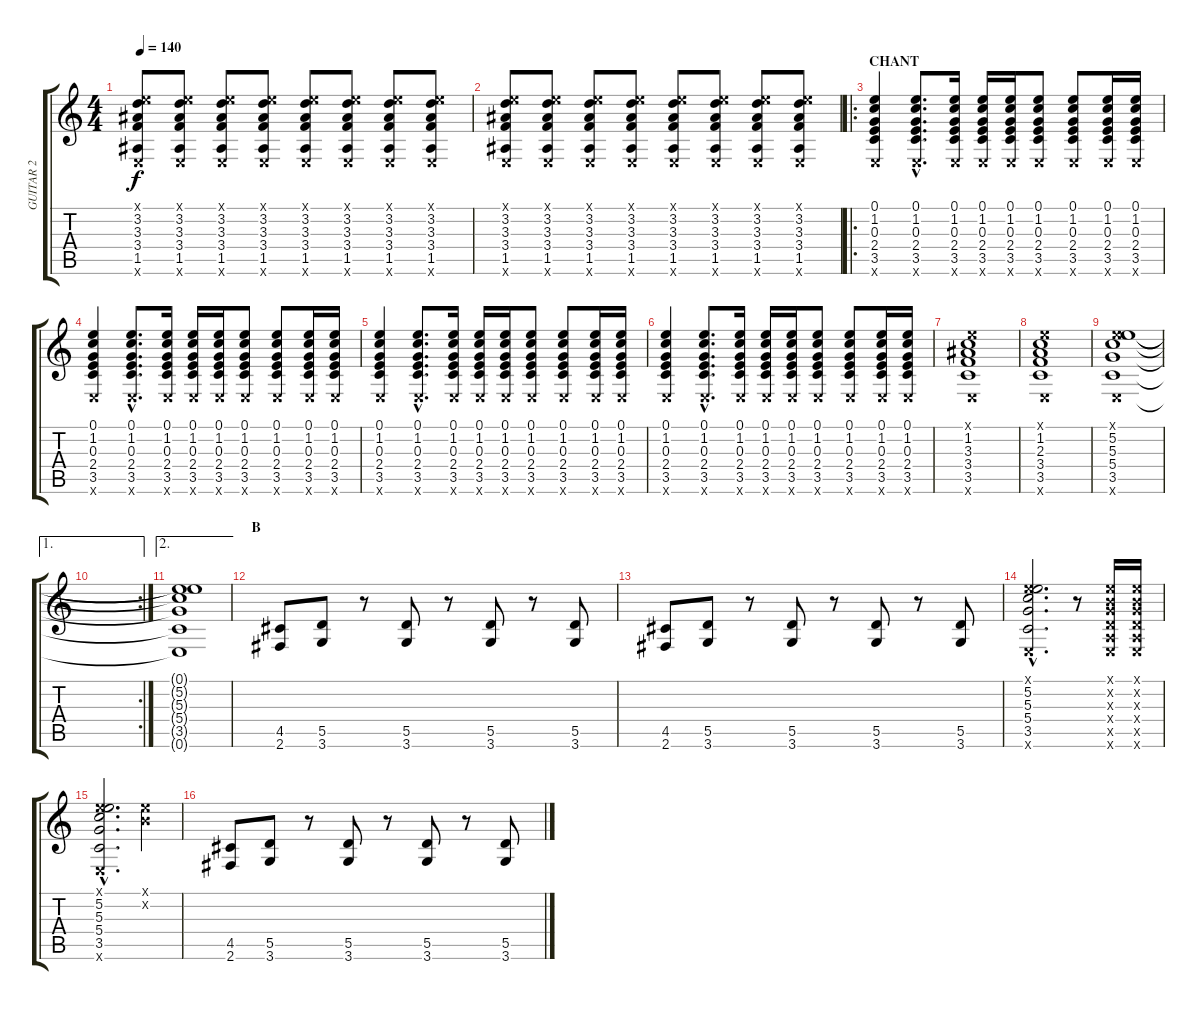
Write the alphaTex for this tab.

\track ("GUITAR 2" "GUITAR 2") {instrument acousticguitarnylon}
\staff {score tabs}
\tuning (E4 B3 G3 D3 A2 E2) {hide}
\ts (4 4)
\tempo 140
\clef g2
\ks c
(0.1{x} 3.2 3.3 3.4 1.5 0.6{x}).8{dy f} (0.1{x} 3.2 3.3 3.4 1.5 0.6{x}).8 (0.1{x} 3.2 3.3 3.4 1.5 0.6{x}).8 (0.1{x} 3.2 3.3 3.4 1.5 0.6{x}).8 (0.1{x} 3.2 3.3 3.4 1.5 0.6{x}).8 (0.1{x} 3.2 3.3 3.4 1.5 0.6{x}).8 (0.1{x} 3.2 3.3 3.4 1.5 0.6{x}).8 (0.1{x} 3.2 3.3 3.4 1.5 0.6{x}).8 |
(0.1{x} 3.2 3.3 3.4 1.5 0.6{x}).8 (0.1{x} 3.2 3.3 3.4 1.5 0.6{x}).8 (0.1{x} 3.2 3.3 3.4 1.5 0.6{x}).8 (0.1{x} 3.2 3.3 3.4 1.5 0.6{x}).8 (0.1{x} 3.2 3.3 3.4 1.5 0.6{x}).8 (0.1{x} 3.2 3.3 3.4 1.5 0.6{x}).8 (0.1{x} 3.2 3.3 3.4 1.5 0.6{x}).8 (0.1{x} 3.2 3.3 3.4 1.5 0.6{x}).8 |
\ro
\section ("" "CHANT")
(0.1 1.2 0.3 2.4 3.5 0.6{x}).4{volume 12} (0.1{hac} 1.2{hac} 0.3{hac} 2.4{hac} 3.5{hac} 0.6{hac x}).8{d} (0.1 1.2 0.3 2.4 3.5 0.6{x}).16 (0.1 1.2 0.3 2.4 3.5 0.6{x}).16 (0.1 1.2 0.3 2.4 3.5 0.6{x}).16 (0.1 1.2 0.3 2.4 3.5 0.6{x}).8 (0.1 1.2 0.3 2.4 3.5 0.6{x}).8 (0.1 1.2 0.3 2.4 3.5 0.6{x}).16 (0.1 1.2 0.3 2.4 3.5 0.6{x}).16 |
(0.1 1.2 0.3 2.4 3.5 0.6{x}).4 (0.1{hac} 1.2{hac} 0.3{hac} 2.4{hac} 3.5{hac} 0.6{hac x}).8{d} (0.1 1.2 0.3 2.4 3.5 0.6{x}).16 (0.1 1.2 0.3 2.4 3.5 0.6{x}).16 (0.1 1.2 0.3 2.4 3.5 0.6{x}).16 (0.1 1.2 0.3 2.4 3.5 0.6{x}).8 (0.1 1.2 0.3 2.4 3.5 0.6{x}).8 (0.1 1.2 0.3 2.4 3.5 0.6{x}).16 (0.1 1.2 0.3 2.4 3.5 0.6{x}).16 |
(0.1 1.2 0.3 2.4 3.5 0.6{x}).4 (0.1{hac} 1.2{hac} 0.3{hac} 2.4{hac} 3.5{hac} 0.6{hac x}).8{d} (0.1 1.2 0.3 2.4 3.5 0.6{x}).16 (0.1 1.2 0.3 2.4 3.5 0.6{x}).16 (0.1 1.2 0.3 2.4 3.5 0.6{x}).16 (0.1 1.2 0.3 2.4 3.5 0.6{x}).8 (0.1 1.2 0.3 2.4 3.5 0.6{x}).8 (0.1 1.2 0.3 2.4 3.5 0.6{x}).16 (0.1 1.2 0.3 2.4 3.5 0.6{x}).16 |
(0.1 1.2 0.3 2.4 3.5 0.6{x}).4 (0.1{hac} 1.2{hac} 0.3{hac} 2.4{hac} 3.5{hac} 0.6{hac x}).8{d} (0.1 1.2 0.3 2.4 3.5 0.6{x}).16 (0.1 1.2 0.3 2.4 3.5 0.6{x}).16 (0.1 1.2 0.3 2.4 3.5 0.6{x}).16 (0.1 1.2 0.3 2.4 3.5 0.6{x}).8 (0.1 1.2 0.3 2.4 3.5 0.6{x}).8 (0.1 1.2 0.3 2.4 3.5 0.6{x}).16 (0.1 1.2 0.3 2.4 3.5 0.6{x}).16 |
(0.1{x} 1.2 3.3 3.4 3.5 0.6{x}).1{volume 12 instrument distortionguitar} |
(0.1{x} 1.2 2.3 3.4 3.5 0.6{x}).1 |
(0.1{x} 5.2 5.3 5.4 3.5 0.6{x}).1 |
\ae 1
\rc 2
|
\ae 2
(0.1{t} 5.2{t} 5.3{t} 5.4{t} 3.5{t} 0.6{t}).1 |
\section ("" "B")
(4.5 2.6).8{volume 13 instrument distortionguitar} (5.5 3.6).8 r.8 (5.5 3.6).8 r.8 (5.5 3.6).8 r.8 (5.5 3.6).8 |
(4.5 2.6).8 (5.5 3.6).8 r.8 (5.5 3.6).8 r.8 (5.5 3.6).8 r.8 (5.5 3.6).8 |
(0.1{hac x} 5.2{hac} 5.3{hac} 5.4{hac} 3.5{hac} 0.6{hac x}).2{d} r.8 (0.1{x} 0.2{x} 0.3{x} 0.4{x} 0.5{x} 0.6{x}).16 (0.1{x} 0.2{x} 0.3{x} 0.4{x} 0.5{x} 0.6{x}).16 |
(0.1{hac x} 5.2{hac} 5.3{hac} 5.4{hac} 3.5{hac} 0.6{hac x}).2{d} (0.1{x} 0.2{x}).4 |
(4.5 2.6).8 (5.5 3.6).8 r.8 (5.5 3.6).8 r.8 (5.5 3.6).8 r.8 (5.5 3.6).8
